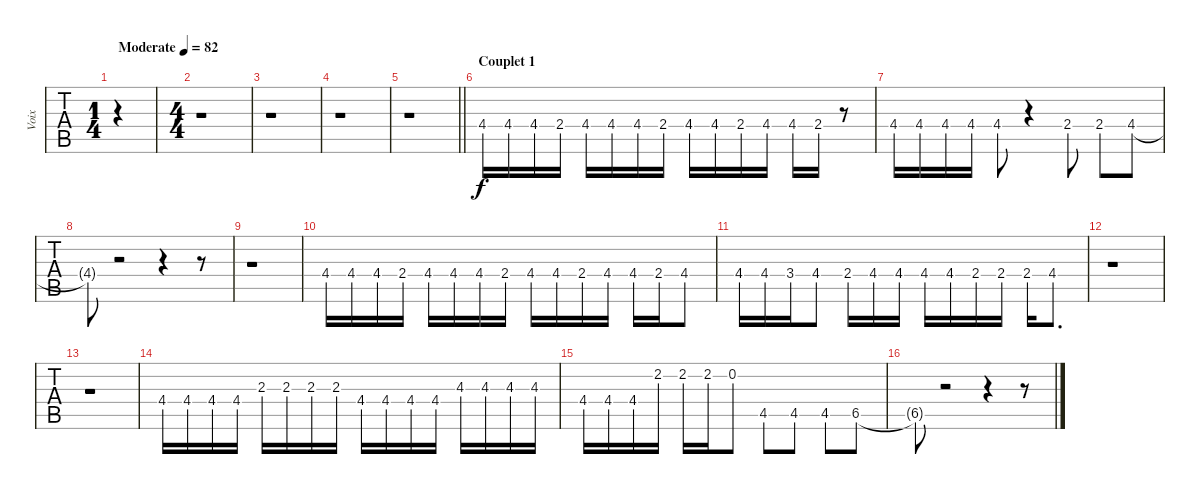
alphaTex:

\track ("Voix" "Voix") {instrument flute}
\staff {tabs}
\tuning (E4 B3 G3 D3 A2 E2) {hide}
\ts (1 4)
\tempo (82 "Moderate")
\clef g2
\ks c
r.4{dy f instrument flute} |
\ts (4 4)
r.1 |
r.1 |
r.1 |
\barLineRight lightlight
r.1 |
\section ("" "Couplet 1")
4.4.16 4.4.16 4.4.16 2.4.16 4.4.16 4.4.16 4.4.16 2.4.16 4.4.16 4.4.16 2.4.16 4.4.16 4.4.16 2.4.16 r.8 |
4.4.16 4.4.16 4.4.16 4.4.16 4.4.8 r.4 2.4.8 2.4.8 4.4.8 |
4.4{t}.8 r.2 r.4 r.8 |
r.1 |
4.4.16 4.4.16 4.4.16 2.4.16 4.4.16 4.4.16 4.4.16 2.4.16 4.4.16 4.4.16 2.4.16 4.4.16 4.4.16 2.4.16 4.4.8 |
4.4.16 4.4.16 3.4.16 4.4.8 2.4.16 4.4.16 4.4.16 4.4.16 4.4.16 2.4.16 2.4.16 2.4.16 4.4.8{d} |
r.1 |
r.1 |
4.4.16 4.4.16 4.4.16 4.4.16 2.3.16 2.3.16 2.3.16 2.3.16 4.4.16 4.4.16 4.4.16 4.4.16 4.3.16 4.3.16 4.3.16 4.3.16 |
4.4.16 4.4.16 4.4.16 2.2.16 2.2.16 2.2.16 0.2.8 4.5.8 4.5.8 4.5.8 6.5.8 |
6.5{t}.8 r.2 r.4 r.8
